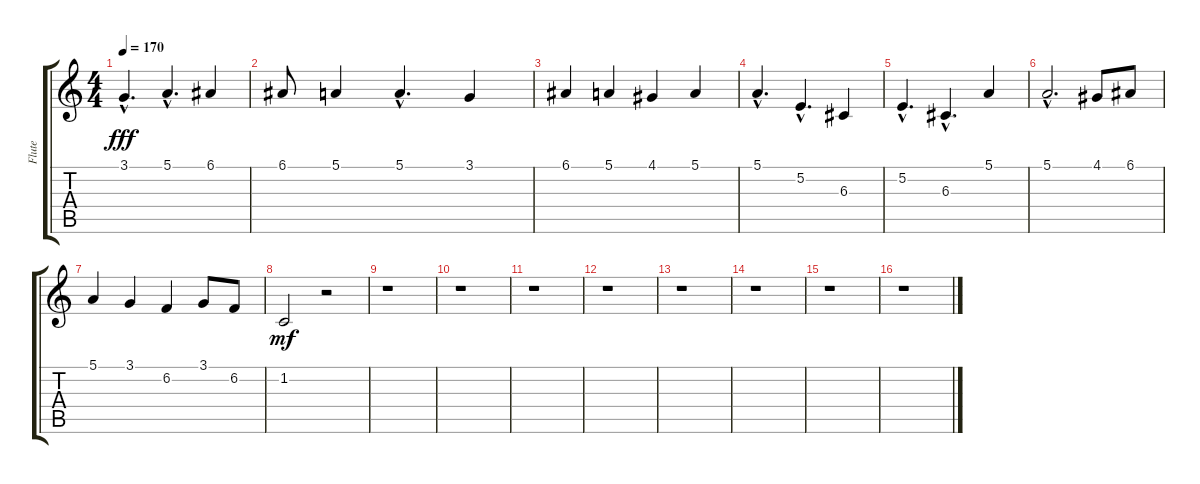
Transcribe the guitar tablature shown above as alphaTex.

\track ("Flute" "Flute") {instrument flute}
\staff {score tabs}
\tuning (E4 B3 G3 D3 A2 E2) {hide}
\ts (4 4)
\tempo 170
\clef g2
\ks c
3.1{hac}.4{d dy fff} 5.1{hac}.4{d} 6.1.4 |
6.1.8 5.1.4 5.1{hac}.4{d} 3.1.4 |
6.1.4 5.1.4 4.1.4 5.1.4 |
5.1{hac}.4{d} 5.2{hac}.4{d} 6.3.4 |
5.2{hac}.4{d} 6.3{hac}.4{d} 5.1.4 |
5.1{hac}.2{d} 4.1.8 6.1.8 |
5.1.4 3.1.4 6.2.4 3.1.8 6.2.8 |
1.2.2{dy mf} r.2 |
r.1 |
r.1 |
r.1 |
r.1 |
r.1 |
r.1 |
r.1 |
r.1
